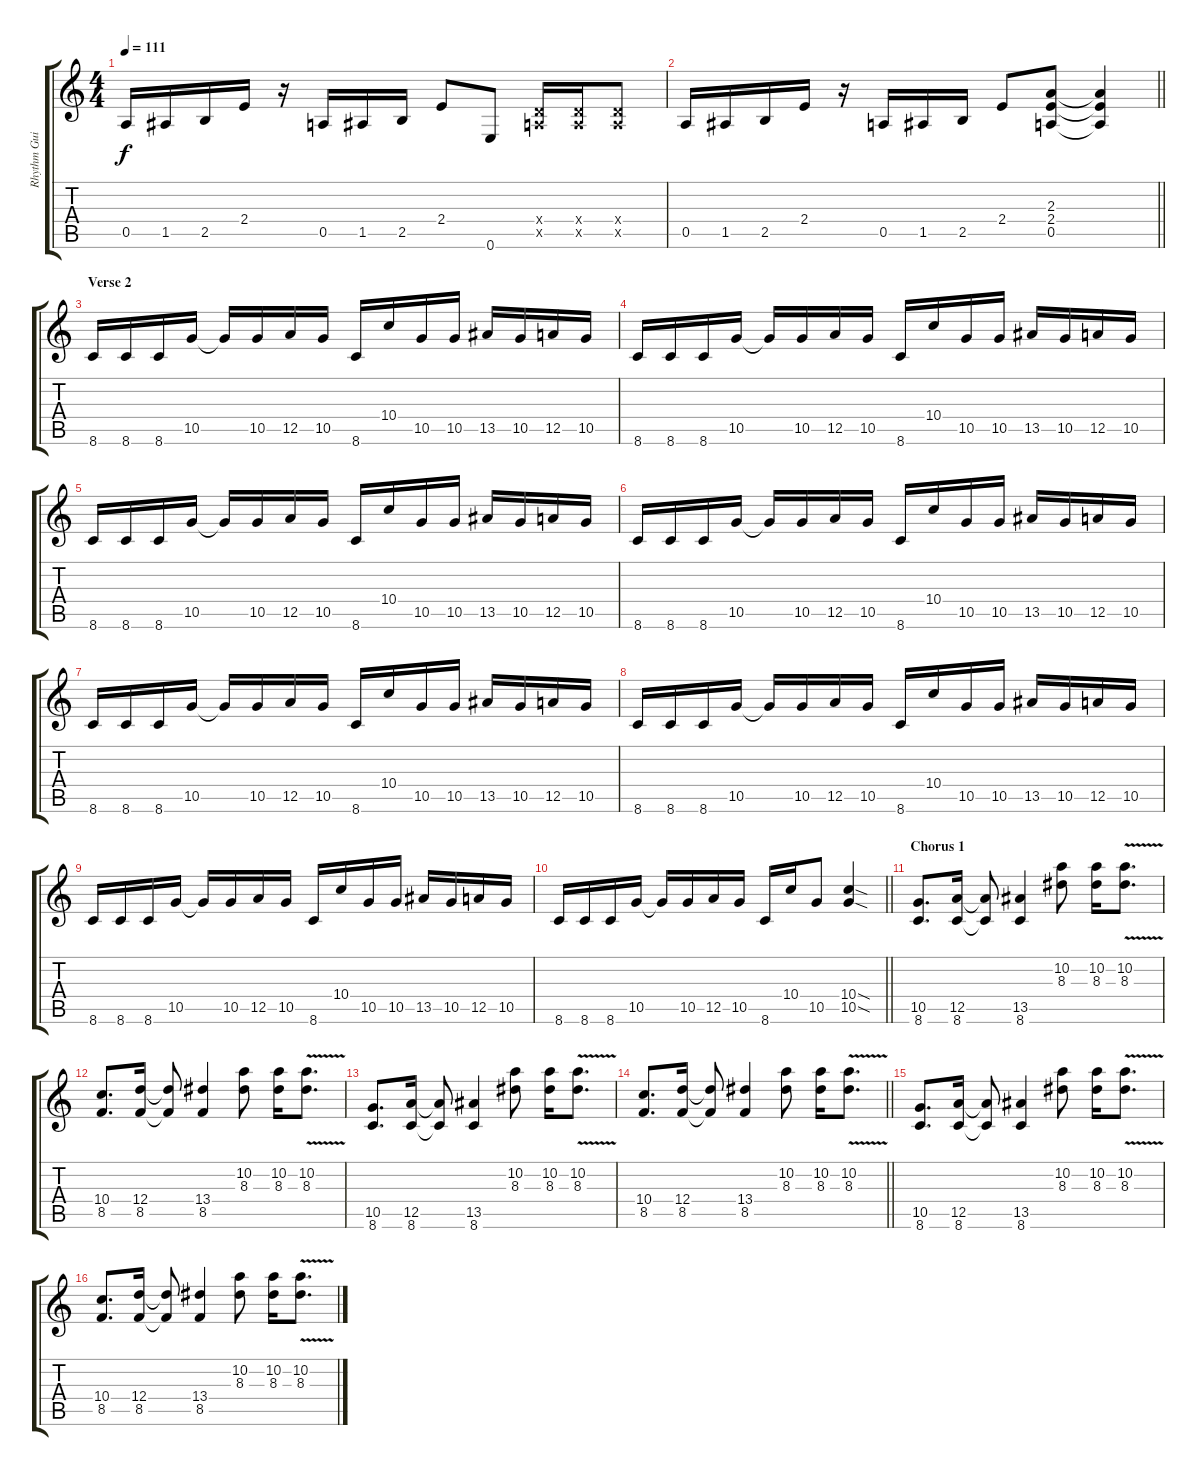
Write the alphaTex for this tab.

\track ("Rhythm Guitar 1" "Rhythm Gui") {instrument overdrivenguitar}
\staff {score tabs}
\tuning (E4 B3 G3 D3 A2 E2) {hide}
\ts (4 4)
\tempo 111
\clef g2
\ks c
0.5.16{dy f} 1.5.16 2.5.16 2.4.16 r.16 0.5.16 1.5.16 2.5.16 2.4.8 0.6.8 (0.4{x} 0.5{x}).16 (0.4{x} 0.5{x}).16 (0.4{x} 0.5{x}).8 |
\barLineRight lightlight
0.5.16 1.5.16 2.5.16 2.4.16 r.16 0.5.16 1.5.16 2.5.16 2.4.8 (2.3 2.4 0.5).8 (2.3{t} 2.4{t} 0.5{t}).4 |
\section ("" "Verse 2")
8.6.16 8.6.16 8.6.16 10.5.16 10.5{t}.16 10.5.16 12.5.16 10.5.16 8.6.16 10.4.16 10.5.16 10.5.16 13.5.16 10.5.16 12.5.16 10.5.16 |
8.6.16 8.6.16 8.6.16 10.5.16 10.5{t}.16 10.5.16 12.5.16 10.5.16 8.6.16 10.4.16 10.5.16 10.5.16 13.5.16 10.5.16 12.5.16 10.5.16 |
8.6.16 8.6.16 8.6.16 10.5.16 10.5{t}.16 10.5.16 12.5.16 10.5.16 8.6.16 10.4.16 10.5.16 10.5.16 13.5.16 10.5.16 12.5.16 10.5.16 |
8.6.16 8.6.16 8.6.16 10.5.16 10.5{t}.16 10.5.16 12.5.16 10.5.16 8.6.16 10.4.16 10.5.16 10.5.16 13.5.16 10.5.16 12.5.16 10.5.16 |
8.6.16 8.6.16 8.6.16 10.5.16 10.5{t}.16 10.5.16 12.5.16 10.5.16 8.6.16 10.4.16 10.5.16 10.5.16 13.5.16 10.5.16 12.5.16 10.5.16 |
8.6.16 8.6.16 8.6.16 10.5.16 10.5{t}.16 10.5.16 12.5.16 10.5.16 8.6.16 10.4.16 10.5.16 10.5.16 13.5.16 10.5.16 12.5.16 10.5.16 |
8.6.16 8.6.16 8.6.16 10.5.16 10.5{t}.16 10.5.16 12.5.16 10.5.16 8.6.16 10.4.16 10.5.16 10.5.16 13.5.16 10.5.16 12.5.16 10.5.16 |
\barLineRight lightlight
8.6.16 8.6.16 8.6.16 10.5.16 10.5{t}.16 10.5.16 12.5.16 10.5.16 8.6.16 10.4.16 10.5.8 (10.4{sod} 10.5{sod}).4 |
\section ("" "Chorus 1")
(10.5 8.6).8{d} (12.5 8.6).16 (12.5{t} 8.6{t}).8 (13.5 8.6).4 (10.2 8.3).8 (10.2 8.3).16 (10.2{v} 8.3).8{d} |
(10.4 8.5).8{d} (12.4 8.5).16 (12.4{t} 8.5{t}).8 (13.4 8.5).4 (10.2 8.3).8 (10.2 8.3).16 (10.2{v} 8.3).8{d} |
(10.5 8.6).8{d} (12.5 8.6).16 (12.5{t} 8.6{t}).8 (13.5 8.6).4 (10.2 8.3).8 (10.2 8.3).16 (10.2{v} 8.3).8{d} |
\barLineRight lightlight
(10.4 8.5).8{d} (12.4 8.5).16 (12.4{t} 8.5{t}).8 (13.4 8.5).4 (10.2 8.3).8 (10.2 8.3).16 (10.2{v} 8.3).8{d} |
(10.5 8.6).8{d} (12.5 8.6).16 (12.5{t} 8.6{t}).8 (13.5 8.6).4 (10.2 8.3).8 (10.2 8.3).16 (10.2{v} 8.3).8{d} |
(10.4 8.5).8{d} (12.4 8.5).16 (12.4{t} 8.5{t}).8 (13.4 8.5).4 (10.2 8.3).8 (10.2 8.3).16 (10.2{v} 8.3).8{d}
